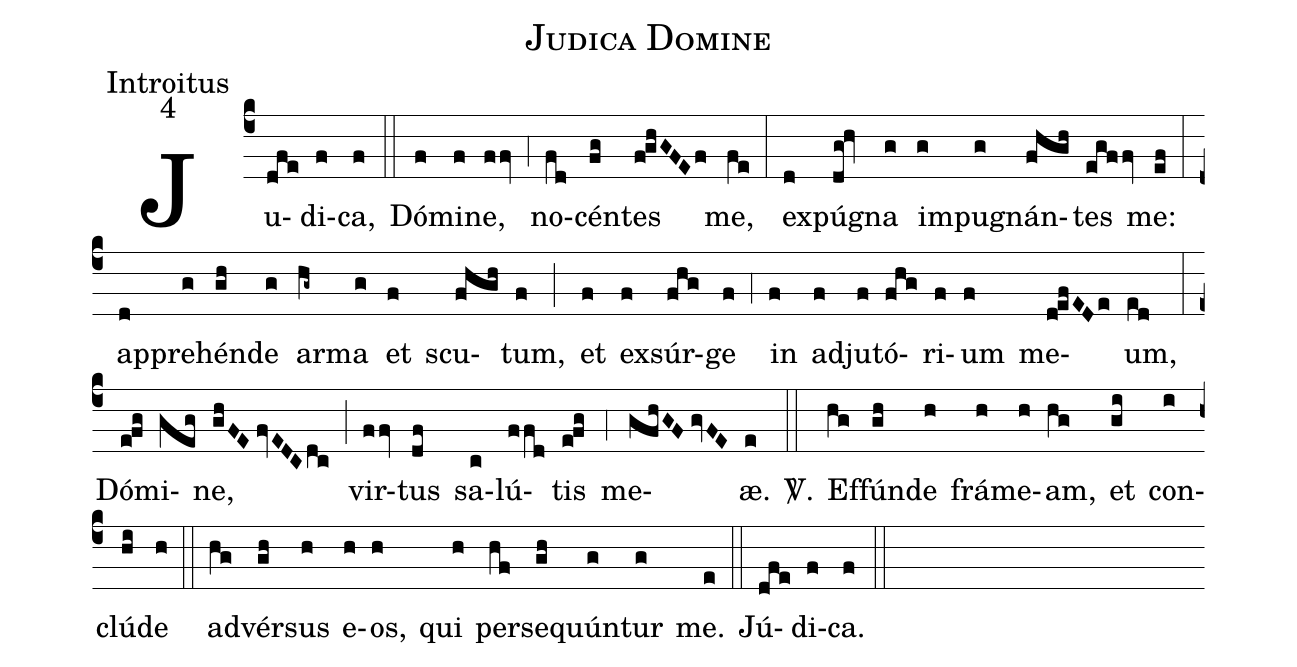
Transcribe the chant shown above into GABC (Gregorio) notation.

name:Judica Domine;
office-part:Introitus;
mode:4;
%%
(c4) Ju(dfe)di(f)ca,(f) (::) Dó(f)mi(f)ne,(ffv) (;4) no(fd)cén(fg)tes(f!ghGFEf) me,(fe) (:) ex(d)pú(dg!hv)gna(g) im(g)pu(g)gnán(fhgh)tes(egffv) me:(ef) (:) ap(d)pre(g)hén(gh)de(g) ar(hg~)ma(g) et(f) scu(fhgh)tum,(f) (;) et(f) ex(f)súr(fhg)ge(f) (;4) in(f) ad(f)ju(f)tó(fhg)ri(f)um(f) me(d!efEDe)um,(ed) (:) Dó(e!fg)mi(geg)ne,(ghFE//fvEDC/dc) (;) vir(ffv)tus(df) sa(c)lú(ffd)tis(e!fg) (;4) me(gfhGF//gvFE)æ.(e) <sp>V/</sp>.(::) Ef(hg)fún(gh)de(h) frá(h)me(h)am,(hg) et(gi) con(i)clú(hi)de(h) (::) ad(hg)vér(gh)sus(h) e(h)os,(h) qui(h) per(hf)se(gh)quún(g)tur(g) me.(e) (::) Jú(dfe)di(f)ca.(f) (::)
